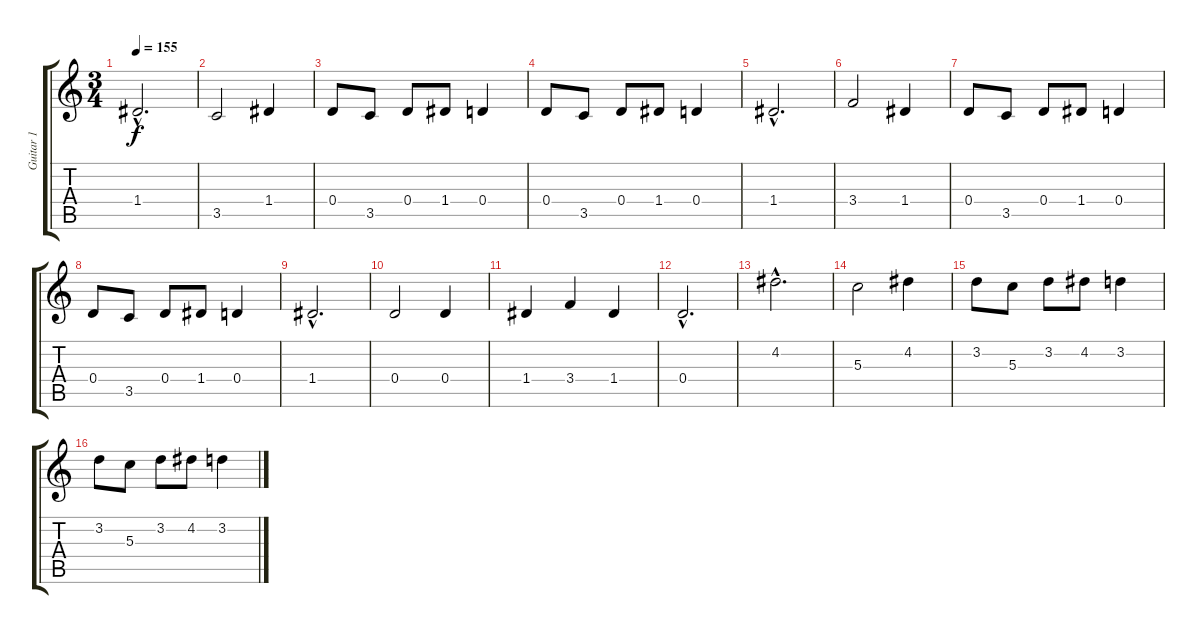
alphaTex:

\track ("Guitar 1" "Guitar 1") {instrument distortionguitar}
\staff {score tabs}
\tuning (E4 B3 G3 D3 A2 E2) {hide}
\ts (3 4)
\tempo 155
\clef g2
\ks c
1.4{hac}.2{d dy f} |
3.5.2 1.4.4 |
0.4.8 3.5.8 0.4.8 1.4.8 0.4.4 |
0.4.8 3.5.8 0.4.8 1.4.8 0.4.4 |
1.4{hac}.2{d} |
3.4.2 1.4.4 |
0.4.8 3.5.8 0.4.8 1.4.8 0.4.4 |
0.4.8 3.5.8 0.4.8 1.4.8 0.4.4 |
1.4{hac}.2{d} |
0.4.2 0.4.4 |
1.4.4 3.4.4 1.4.4 |
0.4{hac}.2{d} |
4.2{hac}.2{d} |
5.3.2 4.2.4 |
3.2.8 5.3.8 3.2.8 4.2.8 3.2.4 |
3.2.8 5.3.8 3.2.8 4.2.8 3.2.4
